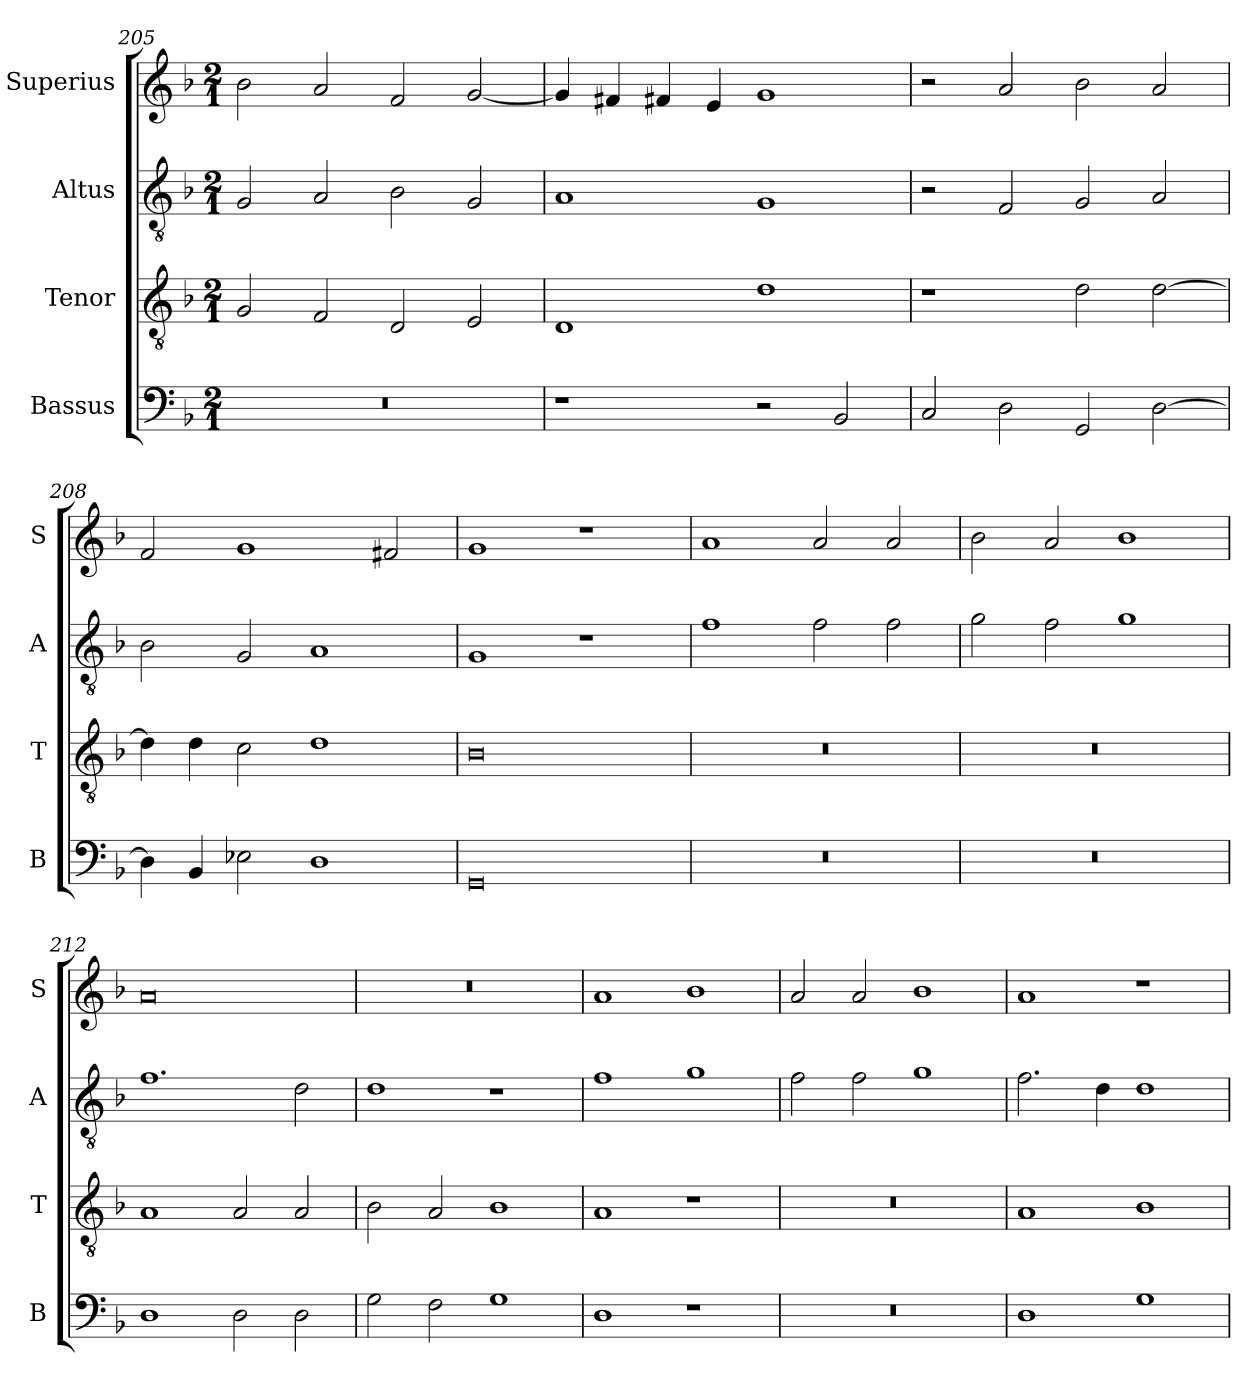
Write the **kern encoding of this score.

**kern	**kern	**kern	**kern
*part4	*part3	*part2	*part1
*staff4	*staff3	*staff2	*staff1
*I"Bassus	*I"Tenor	*I"Altus	*I"Superius
*I'B	*I'T	*I'A	*I'S
*clefF4	*clefGv2	*clefGv2	*clefG2
*k[b-]	*k[b-]	*k[b-]	*k[b-]
*M2/1	*M2/1	*M2/1	*M2/1
=205	=205	=205	=205
0r	2G/	2G/	2b-\
.	2F/	2A/	2a/
.	2D/	2B-\	2f/
.	2E/	2G/	[2g/
=206	=206	=206	=206
1r	1D	1A	4g/]
.	.	.	4f#X/
.	.	.	4f#X/
.	.	.	4e/
2r	1d	1G	1g
2BB-/	.	.	.
=207	=207	=207	=207
2C/	1r	2r	2r
2D\	.	2F/	2a/
2GG/	2d\	2G/	2b-\
[2D\	[2d\	2A/	2a/
=208	=208	=208	=208
4D\]	4d\]	2B-\	2f/
4BB-/	4d\	.	.
2E-X\	2c\	2G/	1g
1D	1d	1A	.
.	.	.	2f#X/
=209	=209	=209	=209
0GG	0B-	1G	1g
.	.	1r	1r
=210	=210	=210	=210
0r	0r	1f	1a
.	.	2f\	2a/
.	.	2f\	2a/
=211	=211	=211	=211
0r	0r	2g\	2b-\
.	.	2f\	2a/
.	.	1g	1b-
=212	=212	=212	=212
1D	1A	1.f	0a
2D\	2A/	.	.
2D\	2A/	2d\	.
=213	=213	=213	=213
2G\	2B-\	1d	0r
2F\	2A/	.	.
1G	1B-	1r	.
=214	=214	=214	=214
1D	1A	1f	1a
1r	1r	1g	1b-
=215	=215	=215	=215
0r	0r	2f\	2a/
.	.	2f\	2a/
.	.	1g	1b-
=216	=216	=216	=216
1D	1A	2.f\	1a
.	.	4d\	.
1G	1B-	1d	1r
=	=	=	=
*-	*-	*-	*-
